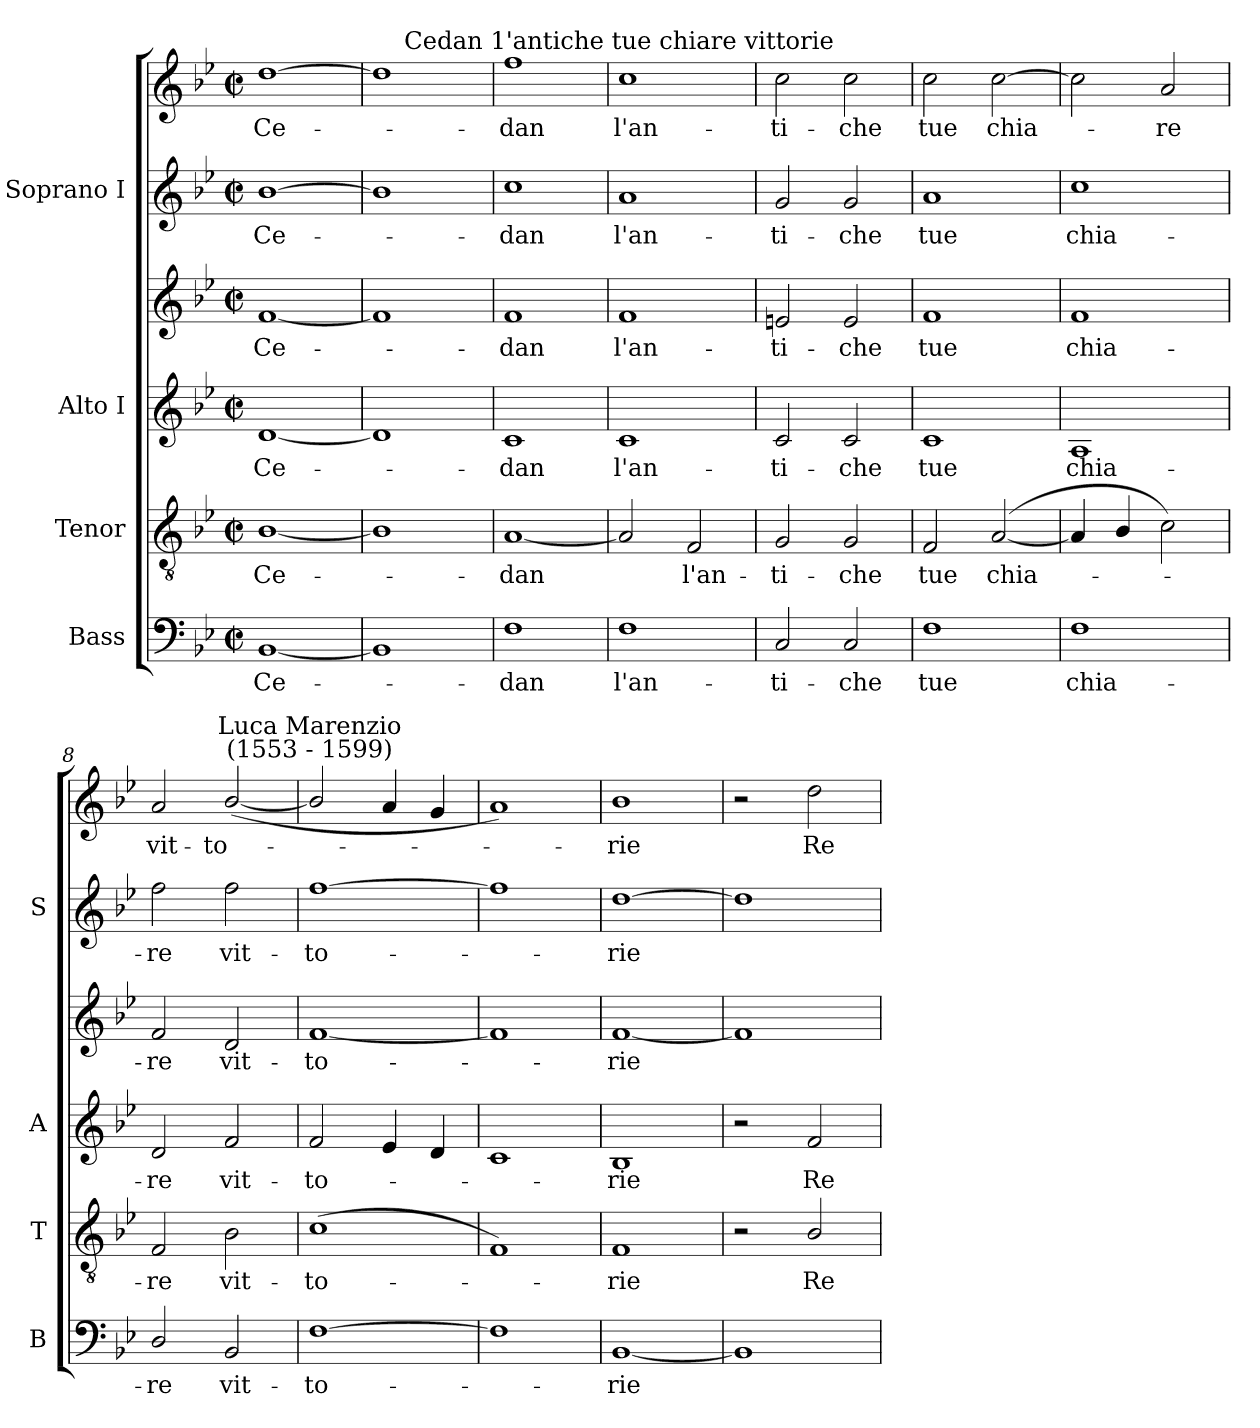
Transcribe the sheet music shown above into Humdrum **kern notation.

**kern	**text	**kern	**text	**kern	**text	**kern	**text	**kern	**text	**kern	**text
*part4	*part4	*part3	*part3	*part2	*part2	*part2	*part2	*part1	*part1	*part1	*part1
*staff6	*staff6	*staff5	*staff5	*staff4	*staff4	*staff3	*staff3	*staff2	*staff2	*staff1	*staff1
*I"Bass	*	*I"Tenor	*	*I"Alto I	*	*	*	*I"Soprano I	*	*	*
*I'B	*	*I'T	*	*I'A	*	*	*	*I'S	*	*	*
*clefF4	*	*clefGv2	*	*clefG2	*	*clefG2	*	*clefG2	*	*clefG2	*
*k[b-e-]	*	*k[b-e-]	*	*k[b-e-]	*	*k[b-e-]	*	*k[b-e-]	*	*k[b-e-]	*
*B-:	*	*B-:	*	*B-:	*	*B-:	*	*B-:	*	*B-:	*
*M2/2	*	*M2/2	*	*M2/2	*	*M2/2	*	*M2/2	*	*M2/2	*
*met(c|)	*	*met(c|)	*	*met(c|)	*	*met(c|)	*	*met(c|)	*	*met(c|)	*
=1	=1	=1	=1	=1	=1	=1	=1	=1	=1	=1	=1
!	!LO:LY:b	!	!LO:LY:b	!	!LO:LY:b	!	!LO:LY:b	!	!LO:LY:b	!	!LO:LY:b
[1BB-	Ce-	[1B-/	Ce-	[1d	Ce-	[1f	Ce-	[1b-	Ce-	[1dd	Ce-
=2	=2	=2	=2	=2	=2	=2	=2	=2	=2	=2	=2
1BB-]	.	1B-/]	.	1d]	.	1f]	.	1b-]	.	1dd]	.
=3	=3	=3	=3	=3	=3	=3	=3	=3	=3	=3	=3
!	!LO:LY:b	!	!LO:LY:b	!	!LO:LY:b	!	!LO:LY:b	!	!LO:LY:b	!	!LO:LY:b
1F	dan	[1A	dan	1c	dan	1f	dan	1cc	dan	1ff	dan
=4	=4	=4	=4	=4	=4	=4	=4	=4	=4	=4	=4
!	!	!	!	!	!	!	!	!	!	!LO:TX:a:cj:t=Cedan 1'antiche tue chiare vittorie	!
!	!LO:LY:b	!	!	!	!LO:LY:b	!	!LO:LY:b	!	!LO:LY:b	!	!LO:LY:b
1F	l'an-	2A]	.	1c	-l'an-	1f	l'an-	1a	-l'an-	1cc	l'an-
!	!	!	!LO:LY:b	!	!	!	!	!	!	!	!
.	.	2F	l'an-	.	.	.	.	.	.	.	.
=5	=5	=5	=5	=5	=5	=5	=5	=5	=5	=5	=5
!	!LO:LY:b	!	!LO:LY:b	!	!LO:LY:b	!	!LO:LY:b	!	!LO:LY:b	!	!LO:LY:b
2C	-ti-	2G	-ti-	2c	ti-	2en	-ti-	2g	ti-	2cc	-ti-
!	!LO:LY:b	!	!LO:LY:b	!	!LO:LY:b	!	!LO:LY:b	!	!LO:LY:b	!	!LO:LY:b
2C	-che	2G	-che	2c	-che	2e	-che	2g	-che	2cc	-che
=6	=6	=6	=6	=6	=6	=6	=6	=6	=6	=6	=6
!	!LO:LY:b	!	!LO:LY:b	!	!LO:LY:b	!	!LO:LY:b	!	!LO:LY:b	!	!LO:LY:b
1F	tue	2F	tue	1c	tue	1f	tue	1a	tue	2cc	tue
!	!	!	!LO:LY:b	!	!	!	!	!	!	!	!LO:LY:b
.	.	(<[2A	chia-	.	.	.	.	.	.	[2cc	chia-
=7	=7	=7	=7	=7	=7	=7	=7	=7	=7	=7	=7
!	!LO:LY:b	!	!	!	!LO:LY:b	!	!LO:LY:b	!	!LO:LY:b	!	!
1F	chia-	4A]	.	1A	-chia-	1f	chia-	1cc	chia-	2cc]	.
.	.	4B-/	.	.	.	.	.	.	.	.	.
!	!	!	!	!	!	!	!	!	!	!	!LO:LY:b
.	.	2c)	.	.	.	.	.	.	.	2a	re
=8	=8	=8	=8	=8	=8	=8	=8	=8	=8	=8	=8
!	!LO:LY:b	!	!LO:LY:b	!	!LO:LY:b	!	!LO:LY:b	!	!LO:LY:b	!	!LO:LY:b
2D/	-re	2F	re	2d	-re	2f	-re	2ff	re	2a	-vit-
!	!LO:LY:b	!	!LO:LY:b	!	!LO:LY:b	!	!LO:LY:b	!	!LO:LY:b	!	!LO:LY:b
2BB-	vit-	2B-	vit-	2f	vit-	2d	vit-	2ff	vit-	(<[2b-/	-to-
=9	=9	=9	=9	=9	=9	=9	=9	=9	=9	=9	=9
!	!	!	!	!	!	!	!	!	!	!LO:TX:a:cj:t=Luca Marenzio\n(1553 - 1599)	!
!	!LO:LY:b	!	!LO:LY:b	!	!LO:LY:b	!	!LO:LY:b	!	!LO:LY:b	!	!
[1F	-to-	(<1c	-to-	2f	to-	[1f	-to-	[1ff	-to-	2b-/]	.
.	.	.	.	4e-	.	.	.	.	.	4a	.
.	.	.	.	4d	.	.	.	.	.	4g	.
=10	=10	=10	=10	=10	=10	=10	=10	=10	=10	=10	=10
1F]	.	1F)	.	1c	.	1f]	.	1ff]	.	1a)	.
=11	=11	=11	=11	=11	=11	=11	=11	=11	=11	=11	=11
!	!LO:LY:b	!	!LO:LY:b	!	!LO:LY:b	!	!LO:LY:b	!	!LO:LY:b	!	!LO:LY:b
[1BB-	rie	1F	rie	1B-	rie	[1f	rie	[1dd	rie	1b-	rie
=12	=12	=12	=12	=12	=12	=12	=12	=12	=12	=12	=12
1BB-]	.	2r	.	2r	.	1f]	.	1dd]	.	2r	.
!	!	!	!LO:LY:b	!	!LO:LY:b	!	!	!	!	!	!LO:LY:b
.	.	2B-/	Re-	2f	Re-	.	.	.	.	2dd	Re-
=	=	=	=	=	=	=	=	=	=	=	=
*-	*-	*-	*-	*-	*-	*-	*-	*-	*-	*-	*-
